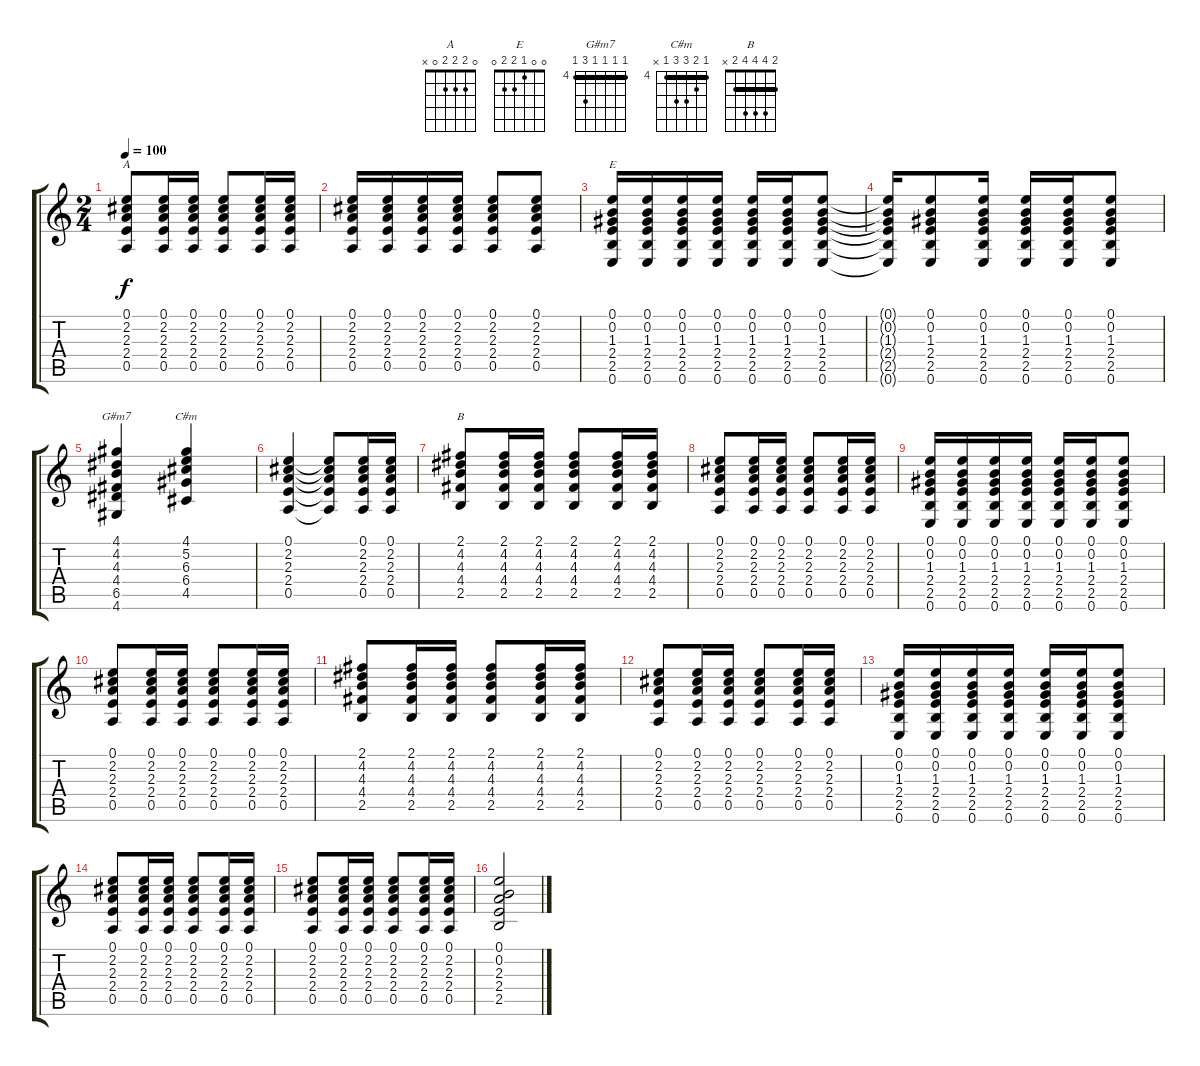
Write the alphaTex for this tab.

\track "" {instrument acousticguitarsteel}
\staff {score tabs}
\tuning (E4 B3 G3 D3 A2 E2) {hide}
\chord ("A" 0 2 2 2 0 x)
\chord ("E" 0 0 1 2 2 0)
\chord ("G#m7" 4 4 4 4 6 4) {firstfret 4 barre 4}
\chord ("C#m" 4 5 6 6 4 x) {firstfret 4 barre 4}
\chord ("B" 2 4 4 4 2 x) {barre 2}
\ts (2 4)
\tempo 100
\clef g2
\ks c
(0.1 2.2 2.3 2.4 0.5).8{ch "A" dy f} (0.1 2.2 2.3 2.4 0.5).16 (0.1 2.2 2.3 2.4 0.5).16 (0.1 2.2 2.3 2.4 0.5).8 (0.1 2.2 2.3 2.4 0.5).16 (0.1 2.2 2.3 2.4 0.5).16 |
(0.1 2.2 2.3 2.4 0.5).16 (0.1 2.2 2.3 2.4 0.5).16 (0.1 2.2 2.3 2.4 0.5).16 (0.1 2.2 2.3 2.4 0.5).16 (0.1 2.2 2.3 2.4 0.5).8 (0.1 2.2 2.3 2.4 0.5).8 |
(0.1 0.2 1.3 2.4 2.5 0.6).16{ch "E"} (0.1 0.2 1.3 2.4 2.5 0.6).16 (0.1 0.2 1.3 2.4 2.5 0.6).16 (0.1 0.2 1.3 2.4 2.5 0.6).16 (0.1 0.2 1.3 2.4 2.5 0.6).16 (0.1 0.2 1.3 2.4 2.5 0.6).16 (0.1 0.2 1.3 2.4 2.5 0.6).8 |
(0.1{t} 0.2{t} 1.3{t} 2.4{t} 2.5{t} 0.6{t}).16 (0.1 0.2 1.3 2.4 2.5 0.6).8 (0.1 0.2 1.3 2.4 2.5 0.6).16 (0.1 0.2 1.3 2.4 2.5 0.6).16 (0.1 0.2 1.3 2.4 2.5 0.6).16 (0.1 0.2 1.3 2.4 2.5 0.6).8 |
(4.1 4.2 4.3 4.4 6.5 4.6).4{ch "G#m7"} (4.1 5.2 6.3 6.4 4.5).4{ch "C#m"} |
(0.1 2.2 2.3 2.4 0.5).4 (0.1{t} 2.2{t} 2.3{t} 2.4{t} 0.5{t}).8 (0.1 2.2 2.3 2.4 0.5).16 (0.1 2.2 2.3 2.4 0.5).16 |
(2.1 4.2 4.3 4.4 2.5).8{ch "B"} (2.1 4.2 4.3 4.4 2.5).16 (2.1 4.2 4.3 4.4 2.5).16 (2.1 4.2 4.3 4.4 2.5).8 (2.1 4.2 4.3 4.4 2.5).16 (2.1 4.2 4.3 4.4 2.5).16 |
(0.1 2.2 2.3 2.4 0.5).8 (0.1 2.2 2.3 2.4 0.5).16 (0.1 2.2 2.3 2.4 0.5).16 (0.1 2.2 2.3 2.4 0.5).8 (0.1 2.2 2.3 2.4 0.5).16 (0.1 2.2 2.3 2.4 0.5).16 |
(0.1 0.2 1.3 2.4 2.5 0.6).16 (0.1 0.2 1.3 2.4 2.5 0.6).16 (0.1 0.2 1.3 2.4 2.5 0.6).16 (0.1 0.2 1.3 2.4 2.5 0.6).16 (0.1 0.2 1.3 2.4 2.5 0.6).16 (0.1 0.2 1.3 2.4 2.5 0.6).16 (0.1 0.2 1.3 2.4 2.5 0.6).8 |
(0.1 2.2 2.3 2.4 0.5).8 (0.1 2.2 2.3 2.4 0.5).16 (0.1 2.2 2.3 2.4 0.5).16 (0.1 2.2 2.3 2.4 0.5).8 (0.1 2.2 2.3 2.4 0.5).16 (0.1 2.2 2.3 2.4 0.5).16 |
(2.1 4.2 4.3 4.4 2.5).8 (2.1 4.2 4.3 4.4 2.5).16 (2.1 4.2 4.3 4.4 2.5).16 (2.1 4.2 4.3 4.4 2.5).8 (2.1 4.2 4.3 4.4 2.5).16 (2.1 4.2 4.3 4.4 2.5).16 |
(0.1 2.2 2.3 2.4 0.5).8 (0.1 2.2 2.3 2.4 0.5).16 (0.1 2.2 2.3 2.4 0.5).16 (0.1 2.2 2.3 2.4 0.5).8 (0.1 2.2 2.3 2.4 0.5).16 (0.1 2.2 2.3 2.4 0.5).16 |
(0.1 0.2 1.3 2.4 2.5 0.6).16 (0.1 0.2 1.3 2.4 2.5 0.6).16 (0.1 0.2 1.3 2.4 2.5 0.6).16 (0.1 0.2 1.3 2.4 2.5 0.6).16 (0.1 0.2 1.3 2.4 2.5 0.6).16 (0.1 0.2 1.3 2.4 2.5 0.6).16 (0.1 0.2 1.3 2.4 2.5 0.6).8 |
(0.1 2.2 2.3 2.4 0.5).8 (0.1 2.2 2.3 2.4 0.5).16 (0.1 2.2 2.3 2.4 0.5).16 (0.1 2.2 2.3 2.4 0.5).8 (0.1 2.2 2.3 2.4 0.5).16 (0.1 2.2 2.3 2.4 0.5).16 |
(0.1 2.2 2.3 2.4 0.5).8 (0.1 2.2 2.3 2.4 0.5).16 (0.1 2.2 2.3 2.4 0.5).16 (0.1 2.2 2.3 2.4 0.5).8 (0.1 2.2 2.3 2.4 0.5).16 (0.1 2.2 2.3 2.4 0.5).16 |
(0.1 0.2 2.3 2.4 2.5).2
